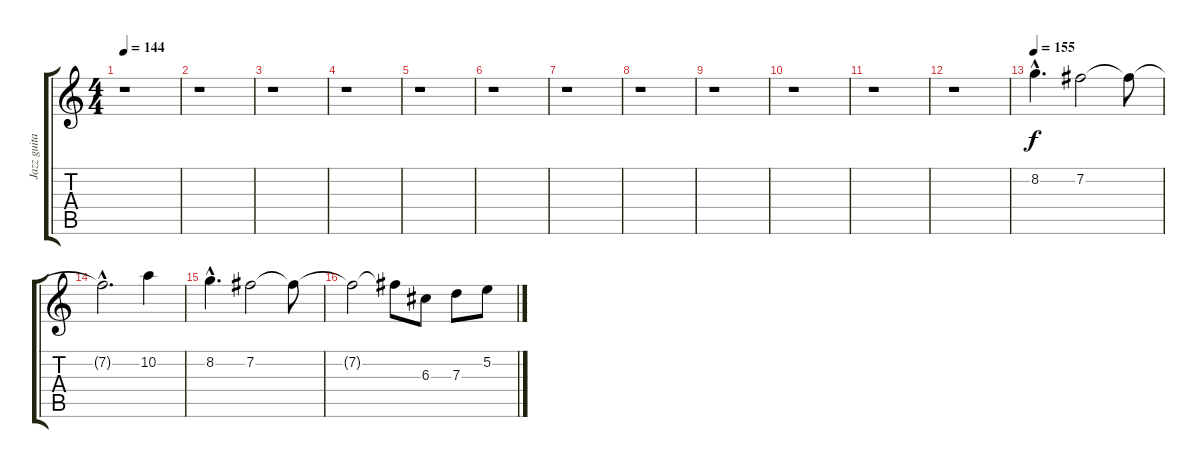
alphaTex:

\track ("Jazz guitar - Pete" "Jazz guita") {instrument electricguitarjazz}
\staff {score tabs}
\tuning (E4 B3 G3 D3 A2 E2) {hide}
\ts (4 4)
\tempo 144
\clef g2
\ks c
r.1{dy f} |
r.1 |
r.1 |
r.1 |
r.1 |
r.1 |
r.1 |
r.1 |
r.1 |
r.1 |
r.1 |
r.1 |
\tempo 155
8.2{hac}.4{d} 7.2.2 7.2{t}.8 |
7.2{hac t}.2{d} 10.2.4 |
8.2{hac}.4{d} 7.2.2 7.2{t}.8 |
7.2{t}.2 7.2{t}.8 6.3.8 7.3.8 5.2.8
